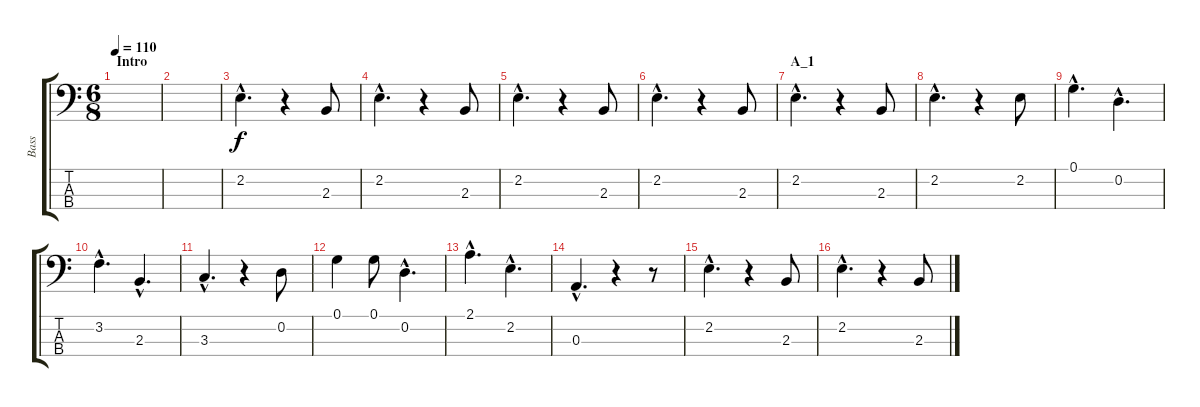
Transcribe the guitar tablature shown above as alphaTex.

\track ("Bass" "Bass") {instrument acousticbass}
\staff {score tabs}
\tuning (G2 D2 A1 E1) {hide}
\ts (6 8)
\section ("" "Intro")
\tempo 110
\clef f4
\ks c
|
|
2.2{hac}.4{d} r.4 2.3.8 |
2.2{hac}.4{d} r.4 2.3.8 |
2.2{hac}.4{d} r.4 2.3.8 |
2.2{hac}.4{d} r.4 2.3.8 |
\section ("" "A_1")
2.2{hac}.4{d} r.4 2.3.8 |
2.2{hac}.4{d} r.4 2.2.8 |
0.1{hac}.4{d} 0.2{hac}.4{d} |
3.2{hac}.4{d} 2.3{hac}.4{d} |
3.3{hac}.4{d} r.4 0.2.8 |
0.1.4 0.1.8 0.2{hac}.4{d} |
2.1{hac}.4{d} 2.2{hac}.4{d} |
0.3{hac}.4{d} r.4 r.8 |
2.2{hac}.4{d} r.4 2.3.8 |
2.2{hac}.4{d} r.4 2.3.8
